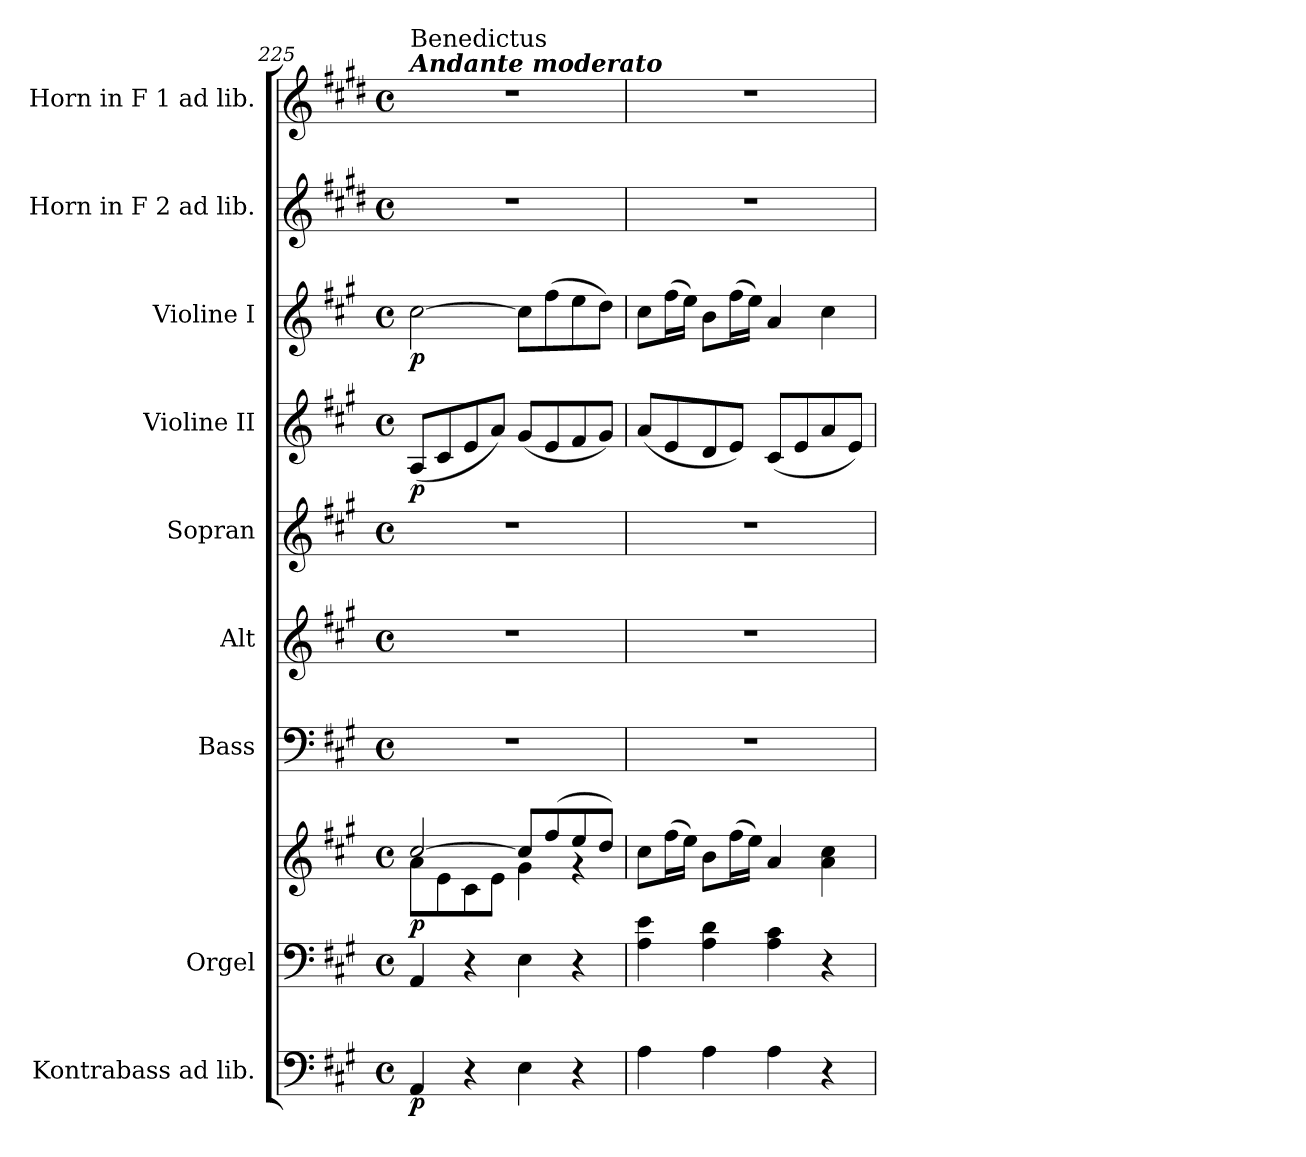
**kern	**dynam	**kern	**kern	**dynam	**kern	**kern	**kern	**kern	**dynam	**kern	**dynam	**kern	**kern
*part9	*part9	*part8	*part8	*part8	*part7	*part6	*part5	*part4	*part4	*part3	*part3	*part2	*part1
*staff10	*staff10	*staff9	*staff8	*staff8/9	*staff7	*staff6	*staff5	*staff4	*staff4	*staff3	*staff3	*staff2	*staff1
*I"Kontrabass ad lib.	*	*I"Orgel	*	*	*I"Bass	*I"Alt	*I"Sopran	*I"Violine II	*	*I"Violine I	*	*I"Horn in F 2 ad lib.	*I"Horn in F 1 ad lib.
*I'Kb.	*	*I'Org.	*	*	*I'B.	*I'A.	*I'S.	*I'Vl. II	*	*I'Vl. I	*	*	*
!!LO:PB:g=z
*clefF4	*	*clefF4	*clefG2	*	*clefF4	*clefG2	*clefG2	*clefG2	*	*clefG2	*	*clefG2	*clefG2
*ITrd7c12	*	*	*	*	*	*	*	*	*	*	*	*ITrd4c7	*ITrd4c7
*k[f#c#g#]	*	*k[f#c#g#]	*k[f#c#g#]	*	*k[f#c#g#]	*k[f#c#g#]	*k[f#c#g#]	*k[f#c#g#]	*	*k[f#c#g#]	*	*k[f#c#g#]	*k[f#c#g#]
*A:	*	*A:	*A:	*	*A:	*A:	*A:	*A:	*	*A:	*	*A:	*A:
*M4/4	*	*M4/4	*M4/4	*	*M4/4	*M4/4	*M4/4	*M4/4	*	*M4/4	*	*M4/4	*M4/4
*met(c)	*	*met(c)	*met(c)	*	*met(c)	*met(c)	*met(c)	*met(c)	*	*met(c)	*	*met(c)	*met(c)
=225	=225	=225	=225	=225	=225	=225	=225	=225	=225	=225	=225	=225	=225
*	*	*	*^	*	*	*	*	*	*	*	*	*	*
!	!	!	!	!	!	!	!	!	!	!	!	!	!	!LO:TX:a:Bi:t=Andante moderato
!	!	!	!	!	!	!	!	!	!	!	!	!	!	!LO:TX:a:t=Benedictus
!	!LO:DY:b	!	!	!	!LO:DY:b	!	!	!	!	!LO:DY:b	!	!LO:DY:b	!	!
4AAA/	p	4AA/	[>2cc#/	8a\L	p	1r	1r	1r	(<8A/L	p	[2cc#\	p	1r	1r
.	.	.	.	8e\	.	.	.	.	8c#/	.	.	.	.	.
4r	.	4r	.	8c#\	.	.	.	.	8e/	.	.	.	.	.
.	.	.	.	8e\J	.	.	.	.	8a/J)	.	.	.	.	.
4EE\	.	4E\	8cc#/L]	4g#\	.	.	.	.	(<8g#/L	.	8cc#\L]	.	.	.
.	.	.	(>8ff#/	.	.	.	.	.	8e/	.	(>8ff#\	.	.	.
4r	.	4r	8ee/	4rg	.	.	.	.	8f#/	.	8ee\	.	.	.
.	.	.	8dd/J)	.	.	.	.	.	8g#/J)	.	8dd\J)	.	.	.
*	*	*	*v	*v	*	*	*	*	*	*	*	*	*	*
=226	=226	=226	=226	=226	=226	=226	=226	=226	=226	=226	=226	=226	=226
4AA\	.	4A\ 4e\	8cc#\L	.	1r	1r	1r	(<8a/L	.	8cc#\L	.	1r	1r
.	.	.	(>16ff#\L	.	.	.	.	8e/	.	(>16ff#\L	.	.	.
.	.	.	16ee\JJ)	.	.	.	.	.	.	16ee\JJ)	.	.	.
4AA\	.	4A\ 4d\	8b\L	.	.	.	.	8d/	.	8b\L	.	.	.
.	.	.	(>16ff#\L	.	.	.	.	8e/J)	.	(>16ff#\L	.	.	.
.	.	.	16ee\JJ)	.	.	.	.	.	.	16ee\JJ)	.	.	.
4AA\	.	4A\ 4c#\	4a/	.	.	.	.	(<8c#/L	.	4a/	.	.	.
.	.	.	.	.	.	.	.	8e/	.	.	.	.	.
4r	.	4r	4a\ 4cc#\	.	.	.	.	8a/	.	4cc#\	.	.	.
.	.	.	.	.	.	.	.	8e/J)	.	.	.	.	.
=	=	=	=	=	=	=	=	=	=	=	=	=	=
*-	*-	*-	*-	*-	*-	*-	*-	*-	*-	*-	*-	*-	*-
